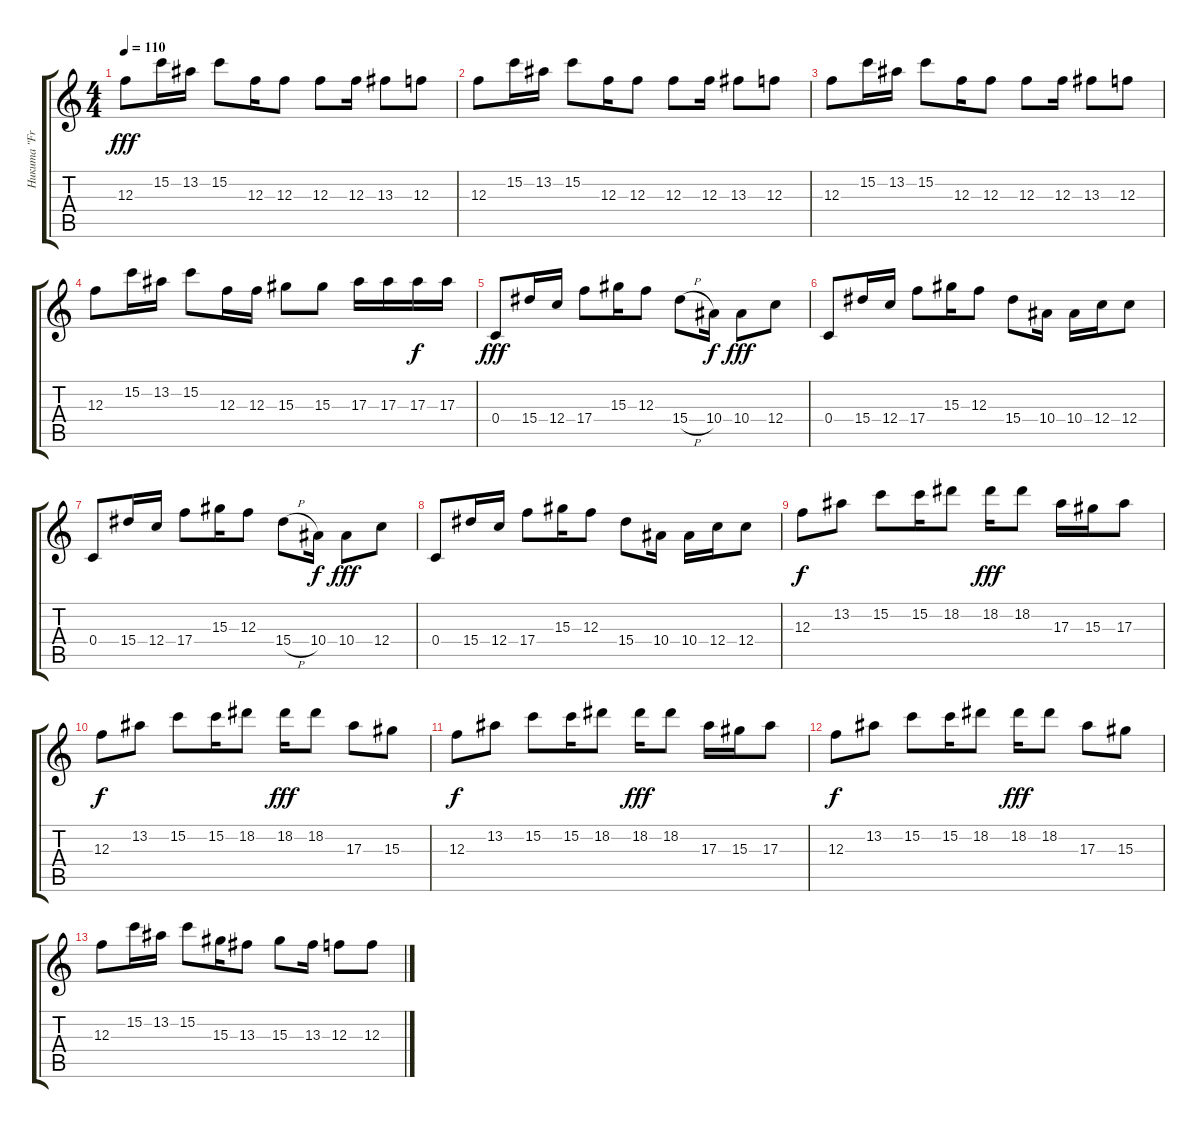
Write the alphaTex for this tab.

\track ("Никита \"FreeZman\" Борисов" "Никита \"Fr") {instrument distortionguitar}
\staff {score tabs}
\tuning (D4 A3 F3 C3 G2 C2) {hide}
\ts (4 4)
\tempo 110
\clef g2
\ks c
12.3.8{dy fff} 15.2.16 13.2.16 15.2.8 12.3.16 12.3.8 12.3.8 12.3.16 13.3.8 12.3.8 |
12.3.8 15.2.16 13.2.16 15.2.8 12.3.16 12.3.8 12.3.8 12.3.16 13.3.8 12.3.8 |
12.3.8 15.2.16 13.2.16 15.2.8 12.3.16 12.3.8 12.3.8 12.3.16 13.3.8 12.3.8 |
12.3.8 15.2.16 13.2.16 15.2.8 12.3.16 12.3.16 15.3.8 15.3.8 17.3.16 17.3.16 17.3.16{dy f} 17.3.16 |
0.4.8{dy fff} 15.4.16 12.4.16 17.4.8 15.3.16 12.3.8 15.4{h}.8 10.4.16{dy f} 10.4.8{dy fff} 12.4.8 |
0.4.8 15.4.16 12.4.16 17.4.8 15.3.16 12.3.8 15.4.8 10.4.16 10.4.16 12.4.16 12.4.8 |
0.4.8 15.4.16 12.4.16 17.4.8 15.3.16 12.3.8 15.4{h}.8 10.4.16{dy f} 10.4.8{dy fff} 12.4.8 |
0.4.8 15.4.16 12.4.16 17.4.8 15.3.16 12.3.8 15.4.8 10.4.16 10.4.16 12.4.16 12.4.8 |
12.3.8{dy f} 13.2.8 15.2.8 15.2.16 18.2.8 18.2.16{dy fff} 18.2.8 17.3.16 15.3.16 17.3.8 |
12.3.8{dy f} 13.2.8 15.2.8 15.2.16 18.2.8 18.2.16{dy fff} 18.2.8 17.3.8 15.3.8 |
12.3.8{dy f} 13.2.8 15.2.8 15.2.16 18.2.8 18.2.16{dy fff} 18.2.8 17.3.16 15.3.16 17.3.8 |
12.3.8{dy f} 13.2.8 15.2.8 15.2.16 18.2.8 18.2.16{dy fff} 18.2.8 17.3.8 15.3.8 |
12.3.8 15.2.16 13.2.16 15.2.8 15.3.16 13.3.8 15.3.8 13.3.16 12.3.8 12.3.8
